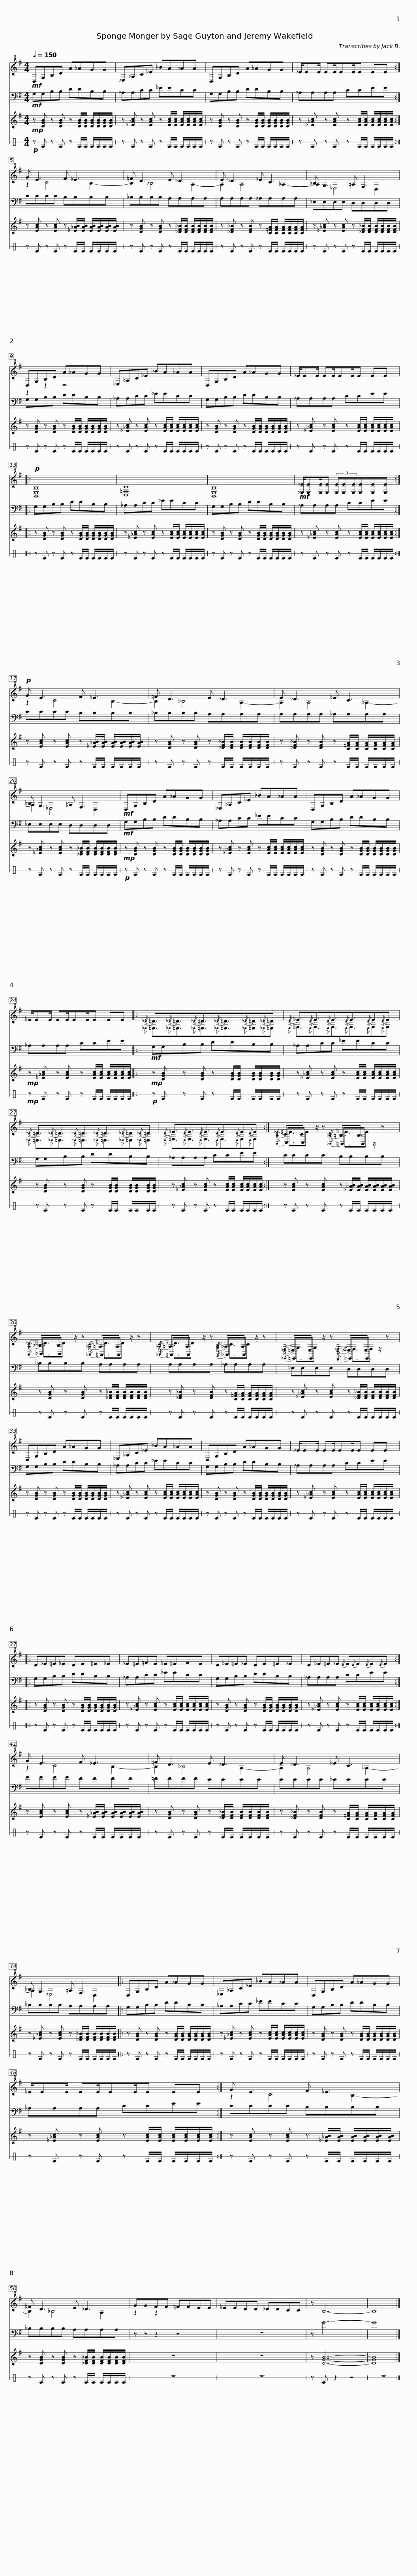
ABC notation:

X:1
%%score ( 1 2 3 ) 4 5 6
L:1/8
Q:1/4=150
M:4/4
I:linebreak $
K:G
V:1 treble+8
V:2 treble+8
V:3 treble+8
V:4 bass transpose=-12
V:5 treble
V:6 perc stafflines=1
K:none
V:1
!mf! D,G,B,D A_AGG | _E,_A,C_E _BA_AA |$ D,G,B,D A_AGG | _E/EE/ EE/EE/E EE :|$ G E3 F _E3 | %5
 =F D3 E _D3 |$ E _D3 _E C3 | _B, G,3 =A, F,3 |$ D,G,B,D A_AGG | _E,_A,C_E _BA_AA |$ %10
 D,G,B,D A_AGG | _E/EE/ EE/EE/E EE |:!p! [E,B,]8 |$ [=F,C]8 | [E,B,]8 |$ %15
!mf! [_E,_E]/[E,E][E,E]/[E,E] (3[E,E][E,E][E,E][E,E][E,E][E,E] :|!p! G E3 F _E3 |$ =F D3 E _D3 | E _D3 _E C3 |$ _B, G,3 =A, F,3 | %20
!mf! D,G,B,D A_AGG |$ _E,_A,C_E _BA_AA | D,G,B,D A_AGG |$ _E/EE/ EE/EE/E EE |:{/_D} =D3/2{/_D}=D3/2{/_D}=D3/2{/_D}=D3/2{/_D}=D{/_D}=D |$ %25
{/D} _E3/2{/D}E3/2{/D}E3/2{/D}E3/2{/D}E{/D}E |{/_D} =D3/2{/_D}=D3/2{/_D}=D3/2{/_D}=D3/2{/_D}=D{/_D}=D |${/D} _E3/2{/D}E3/2{/D}E3/2{/D}E3/2{/D}E{/D}E :|{/B,} C3/2C z/ z{/_B,} =B,3/2B,3/2 z |${/A,} _B,3/2B, z/ z{/_A,} =A,3/2A, z/ z | %30
{/_A,} =A,3/2A, z/ z{/G,} _A,3/2A, z/ z |${/_E,} =E,3/2E, z/ z{/D,} _E,3/2E, z/ z | D,G,B,D A_AGG |$ _E,_A,C_E _BA_AA | D,G,B,D A_AGG |$ %35
 _E/EE/ EE/EE/E EE |: D_E=E_E DE=E_E |$ _E=E=FE _E=EFE | D_E=E_E DE=E_E |$ D_E=E_E{/D} E{/D}E{/D}E{/D}E :| %40
 G E3 F _E3 |$ =F D3 E _D3 | E _D3 _E C3 |$ _B, G,3 =A, F,3 |: D,G,B,D A_AGG |$ %45
 _E,_A,C_E _BA_AA | D,G,B,D A_AGG |$ _E/EE/ EE/EE/E EE :| G E3 F _E3 |$ =F D3 E _D3 | %50
 GGFF =FFEE | _EEDD _DDCC | z B,7- |$ B,8 |] %54
V:2
 x8 | x8 |$ x8 | x8 :|$ z2 C4 B,2- | %5
 B,2 _B,4 A,2- |$ A,2 A,4 _A,2- | A,2 _E,4 D,2 |$ z2 z2 z4 | x8 |$ %10
 x8 | x8 |: B,,8 |$ C,8 | B,,8 |$ %15
 x8 :| z2 C4 B,2- |$ B,2 _B,4 A,2- | A,2 A,4 _A,2- |$ A,2 _E,4 D,2 | %20
 x8 |$ x8 | x8 |$ x8 |:{/_E,} =E,3/2{/_E,}=E,3/2{/_E,}=E,3/2{/_E,}=E,3/2{/_E,}=E,{/_E,}=E, |$ %25
{/E,} =F,3/2{/E,}F,3/2{/E,}F,3/2{/E,}F,3/2{/E,}F,{/E,}F, |{/_E,} =E,3/2{/_E,}=E,3/2{/_E,}=E,3/2{/_E,}=E,3/2{/_E,}=E,{/_E,}=E, |${/E,} =F,3/2{/E,}F,3/2{/E,}F,3/2{/E,}F,3/2{/E,}F,{/E,}F, :|{/B,,} C,3/2C, z/ z{/_B,,} =B,,3/2B,, z/ z |${/A,,} _B,,3/2B,, z/ z{/_A,,} =A,,3/2A,, z/ z | %30
{/_A,,} =A,,3/2A,, z/ z{/G,,} _A,,3/2A,, z/ z |${/_E,,} =E,,3/2E,, z/ z{/D,,} _E,,3/2E,,3/2 z | x8 |$ x8 | x8 |$ %35
 x8 |: x8 |$ x8 | x8 |$ x8 :| %40
 z2 C4 B,2- |$ B,2 _B,4 A,2- | A,2 A,4 _A,2- |$ A,2 _E,4 D,2 |: x8 |$ %45
 x8 | x8 |$ x8 :| z2 C4 B,2- |$ B,2 _B,4 A,2 | %50
 z2 z2 x4 | x8 | x8 |$ x8 |] %54
V:3
 x8 | x8 |$ x8 | x8 :|$ x8 | %5
 x8 |$ x8 | x8 |$ x8 | x8 |$ %10
 x8 | x8 |: x8 |$ x8 | x8 |$ %15
 x8 :| x8 |$ x8 | x8 |$ x8 | %20
 x8 |$ x8 | x8 |$ x8 |: x8 |$ %25
 x8 | x8 |$ x8 :|{/_E} =E3/2E z/ z{/D} _E3/2E z/ z |${/_D} =D3/2D z/ z{/C} _D3/2D z/ z | %30
{/C} _D3/2D z/ z{/B,} C3/2C z/ z |${/F,} G,3/2G, z/ z{/=F,} ^F,3/2F, z/ z | x8 |$ x8 | x8 |$ %35
 x8 |: x8 |$ x8 | x8 |$ x8 :| %40
 x8 |$ x8 | x8 |$ x8 |: x8 |$ %45
 x8 | x8 |$ x8 :| x8 |$ x8 | %50
 x8 | x8 | x8 |$ x8 |] %54
V:4
!mf! G,G,B,B, DDB,B, | _A,A,CC _EECC |$ G,G,B,B, DDB,B, | _A,A,A,A, CCEE :|$ CCCC B,B,B,B, | %5
 _B,B,B,B, A,A,A,A, |$ A,A,A,A, _A,A,A,A, | _E,E,E,E, D,D,D,D, |$ G,G,B,B, DDB,B, | _A,A,CC _EECC |$ %10
 G,G,B,B, DDB,B, | _A,A,A,A, CCEE |: G,G,B,B, DDB,B, |$ _A,A,CC _EECC | G,G,B,B, DDB,B, |$ %15
 _A,A,A,A, CCEE :| CCCC B,B,B,B, |$ _B,B,B,B, A,A,A,A, | A,A,A,A, _A,A,A,A, |$ _E,E,E,E, D,D,D,D, | %20
!mf! G,G,B,B, DDB,B, |$ _A,A,CC _EECC | G,G,B,B, DDB,B, |$ _A,A,A,A, CCEE |:!mf! G,G,B,B, DDB,B, |$ %25
 _A,A,CC _EECC | G,G,B,B, DDB,B, |$ _A,A,A,A, CCEE :| CCCC B,B,B,B, |$ _B,B,B,B, A,A,A,A, | %30
 A,A,A,A, _A,A,A,A, |$ _E,E,E,E, D,D,D,D, | G,G,B,B, DDB,B, |$ _A,A,CC _EECC | G,G,B,B, DDB,B, |$ %35
 _A,A,A,A, CCEE |: G,G,B,B, DDB,B, |$ _A,A,CC _EECC | G,G,B,B, DDB,B, |$ _A,A,A,A, CCEE :| %40
 GGGG FFFF |$ =FFFF EEEE | EEEE _EEEE |$ _B,B,B,B, A,A,A,A, |: G,G,B,B, DDB,B, |$ %45
 _A,A,CC _EECC | G,G,B,B, DDB,B, |$ _A,A,A,A, CCEE :| CCCC B,B,B,B, |$ _B,B,B,B, A,A,A,A, | %50
 z z z2 z4 | z8 | z G7- |$ G8 |] %54
V:5
!mp! z [DGB] z [DGB] z [DGB]/[DGB]/ [DGB]/[DGB]/[DGB]/[DGB]/ | z [_E_Ac] z [EAc] z [EAc]/[EAc]/ [EAc]/[EAc]/[EAc]/[EAc]/ |$ z [DGB] z [DGB] z [DGB]/[DGB]/ [DGB]/[DGB]/[DGB]/[DGB]/ | z [_E_Ac] z [EAc] z [EAc]/[EAc]/ [EAc]/[EAc]/[EAc]/[EAc]/ :|$ z [EAc] z [EAc] z [_E_AB]/[EAB]/ [EAB]/[EAB]/[EAB]/[EAB]/ | %5
 z [DGB] z [DGB] z [_DF_B]/[DFB]/ [DFB]/[DFB]/[DFB]/[DFB]/ |$ z [_DF_B] z [DFB] z [C=FA]/[CFA]/ [CFA]/[CFA]/[CFA]/[CFA]/ | z [_E_Ac] z [EAc] z [_DF_B]/[DFB]/ [DFB]/[DFB]/[DFB]/[DFB]/ |$ z [DGB] z [DGB] z [DGB]/[DGB]/ [DGB]/[DGB]/[DGB]/[DGB]/ | z [_E_Ac] z [EAc] z [EAc]/[EAc]/ [EAc]/[EAc]/[EAc]/[EAc]/ |$ %10
 z [DGB] z [DGB] z [DGB]/[DGB]/ [DGB]/[DGB]/[DGB]/[DGB]/ | z [_E_Ac] z [EAc] z [EAc]/[EAc]/ [EAc]/[EAc]/[EAc]/[EAc]/ |: z [DGB] z [DGB] z [DGB]/[DGB]/ [DGB]/[DGB]/[DGB]/[DGB]/ |$ z [_E_Ac] z [EAc] z [EAc]/[EAc]/ [EAc]/[EAc]/[EAc]/[EAc]/ | z [DGB] z [DGB] z [DGB]/[DGB]/ [DGB]/[DGB]/[DGB]/[DGB]/ |$ %15
 z [_E_Ac] z [EAc] z [EAc]/[EAc]/ [EAc]/[EAc]/[EAc]/[EAc]/ :| z [EAc] z [EAc] z [_E_AB]/[EAB]/ [EAB]/[EAB]/[EAB]/[EAB]/ |$ z [DGB] z [DGB] z [_DF_B]/[DFB]/ [DFB]/[DFB]/[DFB]/[DFB]/ | z [_DF_B] z [DFB] z [C=FA]/[CFA]/ [CFA]/[CFA]/[CFA]/[CFA]/ |$ z [_E_Ac] z [EAc] z [_DF_B]/[DFB]/ [DFB]/[DFB]/[DFB]/[DFB]/ | %20
!mp! z [DGB] z [DGB] z [DGB]/[DGB]/ [DGB]/[DGB]/[DGB]/[DGB]/ |$ z [_E_Ac] z [EAc] z [EAc]/[EAc]/ [EAc]/[EAc]/[EAc]/[EAc]/ | z [DGB] z [DGB] z [DGB]/[DGB]/ [DGB]/[DGB]/[DGB]/[DGB]/ |$!mp! z [_E_Ac] z [EAc] z [EAc]/[EAc]/ [EAc]/[EAc]/[EAc]/[EAc]/ |:!mp! z [DGB] z [DGB] z [DGB]/[DGB]/ [DGB]/[DGB]/[DGB]/[DGB]/ |$ %25
 z [_E_Ac] z [EAc] z [EAc]/[EAc]/ [EAc]/[EAc]/[EAc]/[EAc]/ | z [DGB] z [DGB] z [DGB]/[DGB]/ [DGB]/[DGB]/[DGB]/[DGB]/ |$ z [_E_Ac] z [EAc] z [EAc]/[EAc]/ [EAc]/[EAc]/[EAc]/[EAc]/ :| z [EAc] z [EAc] z [_E_AB]/[EAB]/ [EAB]/[EAB]/[EAB]/[EAB]/ |$ z [DGB] z [DGB] z [_DF_B]/[DFB]/ [DFB]/[DFB]/[DFB]/[DFB]/ | %30
 z [_DF_B] z [DFB] z [C=FA]/[CFA]/ [CFA]/[CFA]/[CFA]/[CFA]/ |$ z [_E_Ac] z [EAc] z [_DF_B]/[DFB]/ [DFB]/[DFB]/[DFB]/[DFB]/ | z [DGB] z [DGB] z [DGB]/[DGB]/ [DGB]/[DGB]/[DGB]/[DGB]/ |$ z [_E_Ac] z [EAc] z [EAc]/[EAc]/ [EAc]/[EAc]/[EAc]/[EAc]/ | z [DGB] z [DGB] z [DGB]/[DGB]/ [DGB]/[DGB]/[DGB]/[DGB]/ |$ %35
 z [_E_Ac] z [EAc] z [EAc]/[EAc]/ [EAc]/[EAc]/[EAc]/[EAc]/ |: z [DGB] z [DGB] z [DGB]/[DGB]/ [DGB]/[DGB]/[DGB]/[DGB]/ |$ z [_E_Ac] z [EAc] z [EAc]/[EAc]/ [EAc]/[EAc]/[EAc]/[EAc]/ | z [DGB] z [DGB] z [DGB]/[DGB]/ [DGB]/[DGB]/[DGB]/[DGB]/ |$ z [_E_Ac] z [EAc] z [EAc]/[EAc]/ [EAc]/[EAc]/[EAc]/[EAc]/ :| %40
 z [EAc] z [EAc] z [_E_AB]/[EAB]/ [EAB]/[EAB]/[EAB]/[EAB]/ |$ z [DGB] z [DGB] z [_DF_B]/[DFB]/ [DFB]/[DFB]/[DFB]/[DFB]/ | z [_DF_B] z [DFB] z [C=FA]/[CFA]/ [CFA]/[CFA]/[CFA]/[CFA]/ |$ z [_E_Ac] z [EAc] z [_DF_B]/[DFB]/ [DFB]/[DFB]/[DFB]/[DFB]/ |: z [DGB] z [DGB] z [DGB]/[DGB]/ [DGB]/[DGB]/[DGB]/[DGB]/ |$ %45
 z [_E_Ac] z [EAc] z [EAc]/[EAc]/ [EAc]/[EAc]/[EAc]/[EAc]/ | z [DGB] z [DGB] z [DGB]/[DGB]/ [DGB]/[DGB]/[DGB]/[DGB]/ |$ z [_E_Ac] z [EAc] z [EAc]/[EAc]/ [EAc]/[EAc]/[EAc]/[EAc]/ :| z [EAc] z [EAc] z [_E_AB]/[EAB]/ [EAB]/[EAB]/[EAB]/[EAB]/ |$ z [DGB] z [DGB] z [_DF_B]/[DFB]/ [DFB]/[DFB]/[DFB]/[DFB]/ | %50
 z8 | z8 | z [DGB]7- |$ [DGB]8 |] %54
V:6
[K:C]!p! z E z E z E/E/ E/E/E/E/ | z E z E z E/E/ E/E/E/E/ |$ z E z E z E/E/ E/E/E/E/ | z E z E z E/E/ E/E/E/E/ :|$ z E z E z E/E/ E/E/E/E/ | %5
 z E z E z E/E/ E/E/E/E/ |$ z E z E z E/E/ E/E/E/E/ | z E z E z E/E/ E/E/E/E/ |$ z E z E z E/E/ E/E/E/E/ | z E z E z E/E/ E/E/E/E/ |$ %10
 z E z E z E/E/ E/E/E/E/ | z E z E z E/E/ E/E/E/E/ |: z E z E z E/E/ E/E/E/E/ |$ z E z E z E/E/ E/E/E/E/ | z E z E z E/E/ E/E/E/E/ |$ %15
 z E z E z E/E/ E/E/E/E/ :| z E z E z E/E/ E/E/E/E/ |$ z E z E z E/E/ E/E/E/E/ | z E z E z E/E/ E/E/E/E/ |$ z E z E z E/E/ E/E/E/E/ | %20
!p! z E z E z E/E/ E/E/E/E/ |$ z E z E z E/E/ E/E/E/E/ | z E z E z E/E/ E/E/E/E/ |$!mp! z E z E z E/E/ E/E/E/E/ |:!p! z E z E z E/E/ E/E/E/E/ |$ %25
 z E z E z E/E/ E/E/E/E/ | z E z E z E/E/ E/E/E/E/ |$ z E z E z E/E/ E/E/E/E/ :| z E z E z E/E/ E/E/E/E/ |$ z E z E z E/E/ E/E/E/E/ | %30
 z E z E z E/E/ E/E/E/E/ |$ z E z E z E/E/ E/E/E/E/ | z E z E z E/E/ E/E/E/E/ |$ z E z E z E/E/ E/E/E/E/ | z E z E z E/E/ E/E/E/E/ |$ %35
 z E z E z E/E/ E/E/E/E/ |: z E z E z E/E/ E/E/E/E/ |$ z E z E z E/E/ E/E/E/E/ | z E z E z E/E/ E/E/E/E/ |$ z E z E z E/E/ E/E/E/E/ :| %40
 z E z E z E/E/ E/E/E/E/ |$ z E z E z E/E/ E/E/E/E/ | z E z E z E/E/ E/E/E/E/ |$ z E z E z E/E/ E/E/E/E/ |: z E z E z E/E/ E/E/E/E/ |$ %45
 z E z E z E/E/ E/E/E/E/ | z E z E z E/E/ E/E/E/E/ |$ z E z E z E/E/ E/E/E/E/ :| z E z E z E/E/ E/E/E/E/ |$ z E z E z E/E/ E/E/E/E/ | %50
 z8 | z8 | z E z2 z4 |$ z8 |] %54
